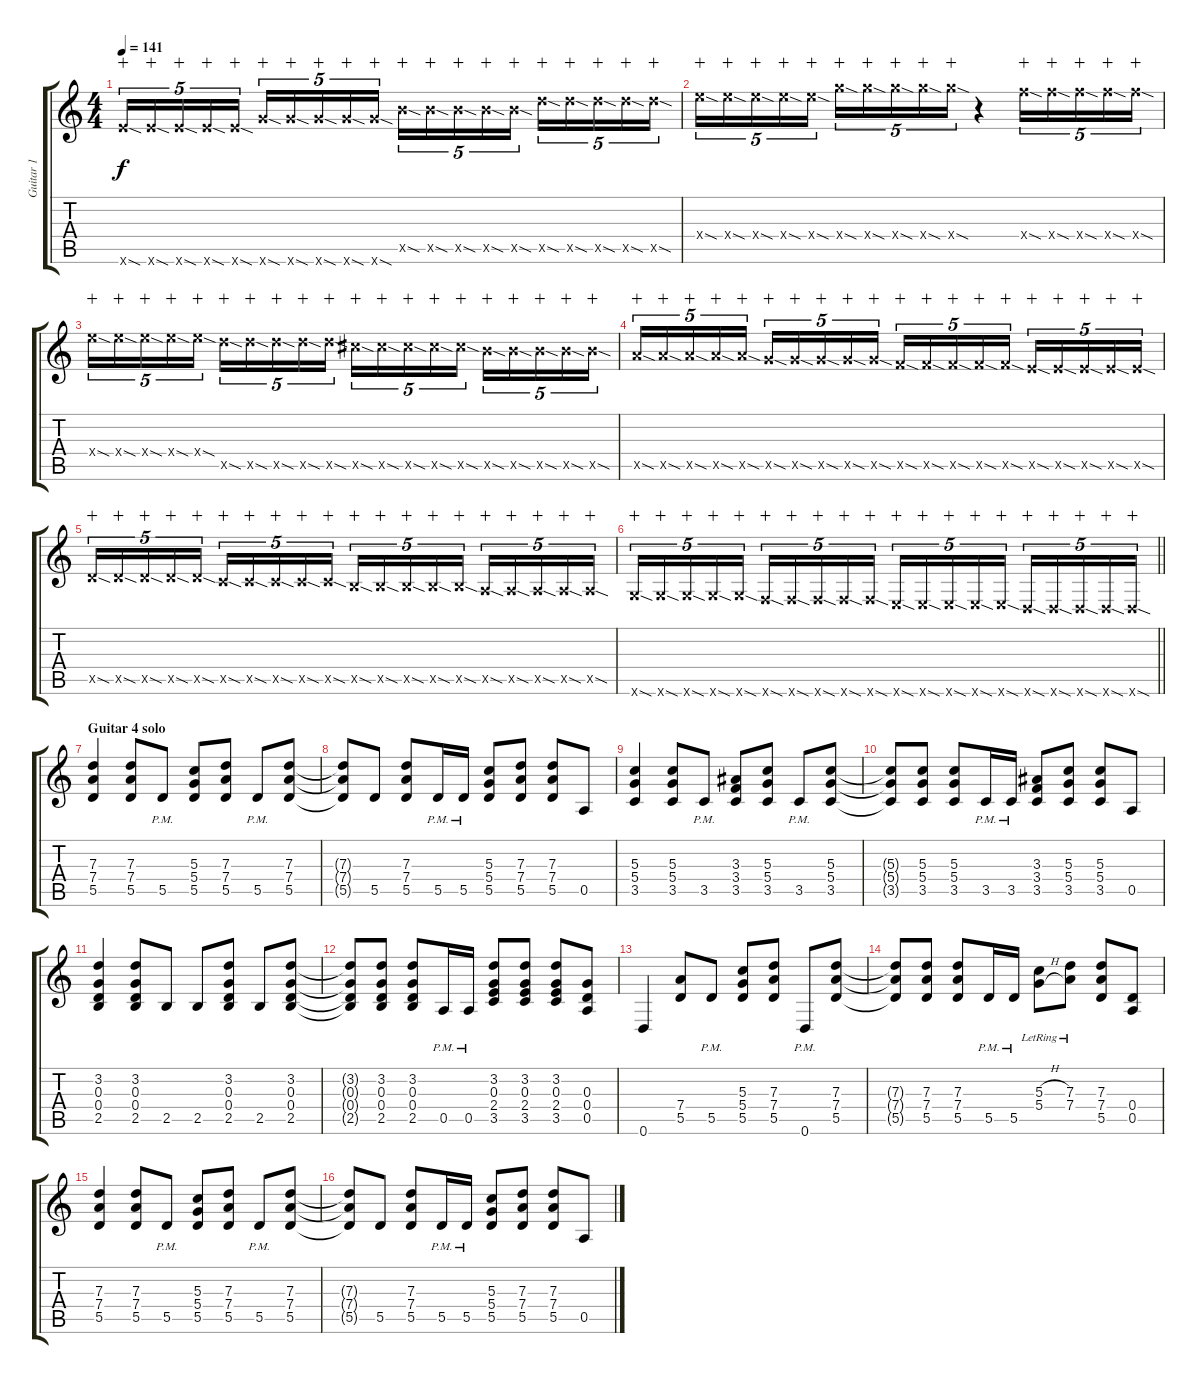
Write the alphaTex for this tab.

\track ("Guitar 1" "Guitar 1") {instrument overdrivenguitar}
\staff {score tabs}
\tuning (E4 B3 G3 D3 A2 D2) {hide}
\ts (4 4)
\tempo 141
\clef g2
\ks c
14.6{sod x}.16{tu (5 4) dy f wahc} 14.6{sod x}.16{tu (5 4) wahc} 14.6{sod x}.16{tu (5 4) wahc} 14.6{sod x}.16{tu (5 4) wahc} 14.6{sod x}.16{tu (5 4) wahc} 17.6{sod x}.16{tu (5 4) wahc} 17.6{sod x}.16{tu (5 4) wahc} 17.6{sod x}.16{tu (5 4) wahc} 17.6{sod x}.16{tu (5 4) wahc} 17.6{sod x}.16{tu (5 4) wahc} 14.5{sod x}.16{tu (5 4) wahc} 14.5{sod x}.16{tu (5 4) wahc} 14.5{sod x}.16{tu (5 4) wahc} 14.5{sod x}.16{tu (5 4) wahc} 14.5{sod x}.16{tu (5 4) wahc} 17.5{sod x}.16{tu (5 4) wahc} 17.5{sod x}.16{tu (5 4) wahc} 17.5{sod x}.16{tu (5 4) wahc} 17.5{sod x}.16{tu (5 4) wahc} 17.5{sod x}.16{tu (5 4) wahc} |
14.4{sod x}.16{tu (5 4) wahc} 14.4{sod x}.16{tu (5 4) wahc} 14.4{sod x}.16{tu (5 4) wahc} 14.4{sod x}.16{tu (5 4) wahc} 14.4{sod x}.16{tu (5 4) wahc} 17.4{sod x}.16{tu (5 4) wahc} 17.4{sod x}.16{tu (5 4) wahc} 17.4{sod x}.16{tu (5 4) wahc} 17.4{sod x}.16{tu (5 4) wahc} 17.4{sod x}.16{tu (5 4) wahc} r.4 15.4{sod x}.16{tu (5 4) wahc} 15.4{sod x}.16{tu (5 4) wahc} 15.4{sod x}.16{tu (5 4) wahc} 15.4{sod x}.16{tu (5 4) wahc} 15.4{sod x}.16{tu (5 4) wahc} |
14.4{sod x}.16{tu (5 4) wahc} 14.4{sod x}.16{tu (5 4) wahc} 14.4{sod x}.16{tu (5 4) wahc} 14.4{sod x}.16{tu (5 4) wahc} 14.4{sod x}.16{tu (5 4) wahc} 17.5{sod x}.16{tu (5 4) wahc} 17.5{sod x}.16{tu (5 4) wahc} 17.5{sod x}.16{tu (5 4) wahc} 17.5{sod x}.16{tu (5 4) wahc} 17.5{sod x}.16{tu (5 4) wahc} 16.5{sod x}.16{tu (5 4) wahc} 16.5{sod x}.16{tu (5 4) wahc} 16.5{sod x}.16{tu (5 4) wahc} 16.5{sod x}.16{tu (5 4) wahc} 16.5{sod x}.16{tu (5 4) wahc} 14.5{sod x}.16{tu (5 4) wahc} 14.5{sod x}.16{tu (5 4) wahc} 14.5{sod x}.16{tu (5 4) wahc} 14.5{sod x}.16{tu (5 4) wahc} 14.5{sod x}.16{tu (5 4) wahc} |
12.5{sod x}.16{tu (5 4) wahc} 12.5{sod x}.16{tu (5 4) wahc} 12.5{sod x}.16{tu (5 4) wahc} 12.5{sod x}.16{tu (5 4) wahc} 12.5{sod x}.16{tu (5 4) wahc} 10.5{sod x}.16{tu (5 4) wahc} 10.5{sod x}.16{tu (5 4) wahc} 10.5{sod x}.16{tu (5 4) wahc} 10.5{sod x}.16{tu (5 4) wahc} 10.5{sod x}.16{tu (5 4) wahc} 8.5{sod x}.16{tu (5 4) wahc} 8.5{sod x}.16{tu (5 4) wahc} 8.5{sod x}.16{tu (5 4) wahc} 8.5{sod x}.16{tu (5 4) wahc} 8.5{sod x}.16{tu (5 4) wahc} 7.5{sod x}.16{tu (5 4) wahc} 7.5{sod x}.16{tu (5 4) wahc} 7.5{sod x}.16{tu (5 4) wahc} 7.5{sod x}.16{tu (5 4) wahc} 7.5{sod x}.16{tu (5 4) wahc} |
5.5{sod x}.16{tu (5 4) wahc} 5.5{sod x}.16{tu (5 4) wahc} 5.5{sod x}.16{tu (5 4) wahc} 5.5{sod x}.16{tu (5 4) wahc} 5.5{sod x}.16{tu (5 4) wahc} 3.5{sod x}.16{tu (5 4) wahc} 3.5{sod x}.16{tu (5 4) wahc} 3.5{sod x}.16{tu (5 4) wahc} 3.5{sod x}.16{tu (5 4) wahc} 3.5{sod x}.16{tu (5 4) wahc} 2.5{sod x}.16{tu (5 4) wahc} 2.5{sod x}.16{tu (5 4) wahc} 2.5{sod x}.16{tu (5 4) wahc} 2.5{sod x}.16{tu (5 4) wahc} 2.5{sod x}.16{tu (5 4) wahc} 0.5{sod x}.16{tu (5 4) wahc} 0.5{sod x}.16{tu (5 4) wahc} 0.5{sod x}.16{tu (5 4) wahc} 0.5{sod x}.16{tu (5 4) wahc} 0.5{sod x}.16{tu (5 4) wahc} |
\barLineRight lightlight
5.6{sod x}.16{tu (5 4) wahc} 5.6{sod x}.16{tu (5 4) wahc} 5.6{sod x}.16{tu (5 4) wahc} 5.6{sod x}.16{tu (5 4) wahc} 5.6{sod x}.16{tu (5 4) wahc} 3.6{sod x}.16{tu (5 4) wahc} 3.6{sod x}.16{tu (5 4) wahc} 3.6{sod x}.16{tu (5 4) wahc} 3.6{sod x}.16{tu (5 4) wahc} 3.6{sod x}.16{tu (5 4) wahc} 2.6{sod x}.16{tu (5 4) wahc} 2.6{sod x}.16{tu (5 4) wahc} 2.6{sod x}.16{tu (5 4) wahc} 2.6{sod x}.16{tu (5 4) wahc} 2.6{sod x}.16{tu (5 4) wahc} 0.6{sod x}.16{tu (5 4) wahc} 0.6{sod x}.16{tu (5 4) wahc} 0.6{sod x}.16{tu (5 4) wahc} 0.6{sod x}.16{tu (5 4) wahc} 0.6{sod x}.16{tu (5 4) wahc} |
\section ("" "Guitar 4 solo")
(7.3 7.4 5.5).4 (7.3 7.4 5.5).8 5.5{pm}.8 (5.3 5.4 5.5).8 (7.3 7.4 5.5).8 5.5{pm}.8 (7.3 7.4 5.5).8 |
(7.3{t} 7.4{t} 5.5{t}).8 5.5.8 (7.3 7.4 5.5).8 5.5{pm}.16 5.5{pm}.16 (5.3 5.4 5.5).8 (7.3 7.4 5.5).8 (7.3 7.4 5.5).8 0.5.8 |
(5.3 5.4 3.5).4 (5.3 5.4 3.5).8 3.5{pm}.8 (3.3 3.4 3.5).8 (5.3 5.4 3.5).8 3.5{pm}.8 (5.3 5.4 3.5).8 |
(5.3{t} 5.4{t} 3.5{t}).8 (5.3 5.4 3.5).8 (5.3 5.4 3.5).8 3.5{pm}.16 3.5{pm}.16 (3.3 3.4 3.5).8 (5.3 5.4 3.5).8 (5.3 5.4 3.5).8 0.5.8 |
(3.2 0.3 0.4 2.5).4 (3.2 0.3 0.4 2.5).8 2.5.8 2.5.8 (3.2 0.3 0.4 2.5).8 2.5.8 (3.2 0.3 0.4 2.5).8 |
(3.2{t} 0.3{t} 0.4{t} 2.5{t}).8 (3.2 0.3 0.4 2.5).8 (3.2 0.3 0.4 2.5).8 0.5{pm}.16 0.5{pm}.16 (3.2 0.3 2.4 3.5).8 (3.2 0.3 2.4 3.5).8 (3.2 0.3 2.4 3.5).8 (0.3 0.4 0.5).8 |
0.6.4 (7.4 5.5).8 5.5{pm}.8 (5.3 5.4 5.5).8 (7.3 7.4 5.5).8 0.6{pm}.8 (7.3 7.4 5.5).8 |
(7.3{t} 7.4{t} 5.5{t}).8 (7.3 7.4 5.5).8 (7.3 7.4 5.5).8 5.5{pm}.16 5.5{pm}.16 (5.3{h lr} 5.4{h lr}).8 (7.3{lr} 7.4{lr}).8 (7.3 7.4 5.5).8 (0.4 0.5).8 |
(7.3 7.4 5.5).4 (7.3 7.4 5.5).8 5.5{pm}.8 (5.3 5.4 5.5).8 (7.3 7.4 5.5).8 5.5{pm}.8 (7.3 7.4 5.5).8 |
(7.3{t} 7.4{t} 5.5{t}).8 5.5.8 (7.3 7.4 5.5).8 5.5{pm}.16 5.5{pm}.16 (5.3 5.4 5.5).8 (7.3 7.4 5.5).8 (7.3 7.4 5.5).8 0.5.8
